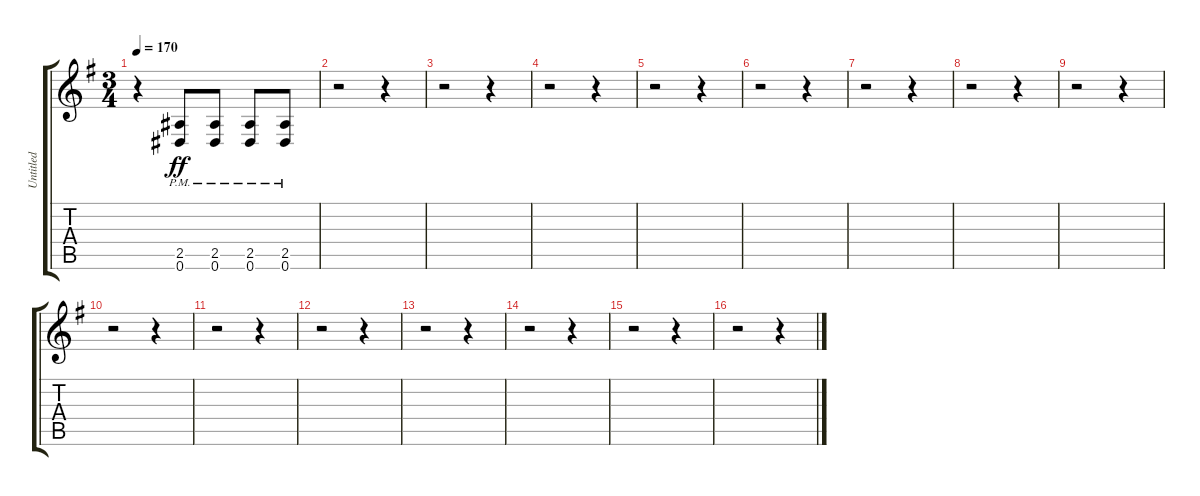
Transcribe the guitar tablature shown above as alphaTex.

\track ("Untitled" "Untitled") {instrument distortionguitar}
\staff {score tabs}
\tuning (Eb4 Bb3 Gb3 Db3 Ab2 Eb2) {hide}
\ts (3 4)
\tempo 170
\clef g2
\ks g
r.4{dy ff} (2.5{pm} 0.6{pm}).8 (2.5{pm} 0.6{pm}).8 (2.5{pm} 0.6{pm}).8 (2.5{pm} 0.6{pm}).8 |
r.2 r.4 |
r.2 r.4 |
r.2 r.4 |
r.2 r.4 |
r.2 r.4 |
r.2 r.4 |
r.2 r.4 |
r.2 r.4 |
r.2 r.4 |
r.2 r.4 |
r.2 r.4 |
r.2 r.4 |
r.2 r.4 |
r.2 r.4 |
r.2 r.4
